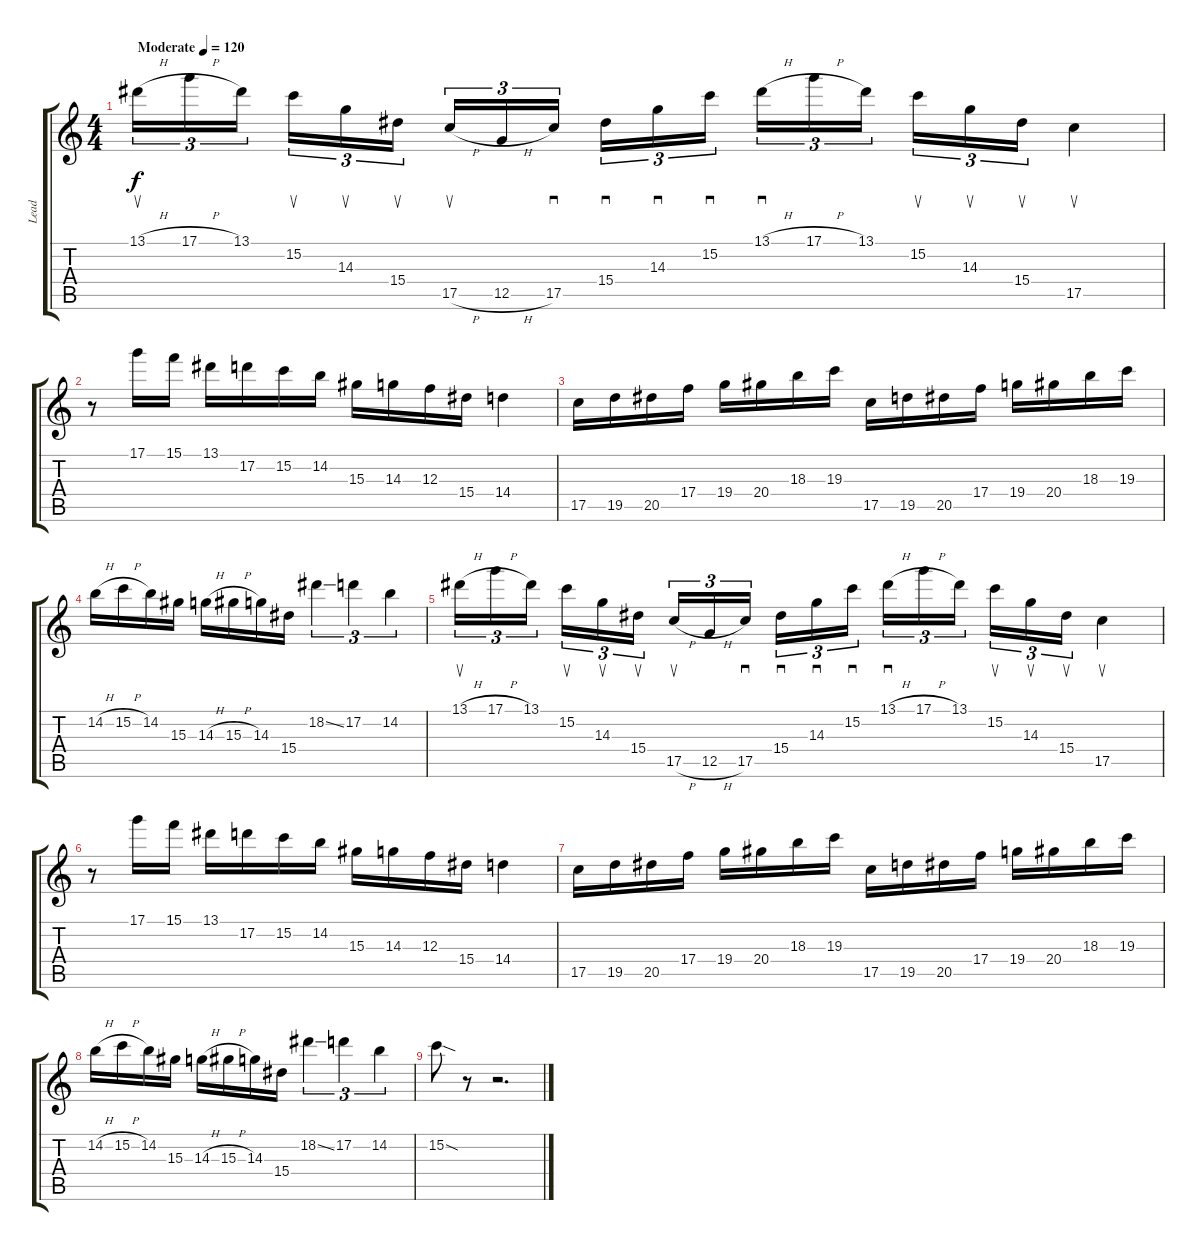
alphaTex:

\track ("Lead" "Lead") {instrument overdrivenguitar}
\staff {score tabs}
\tuning (D4 A3 F3 C3 G2 C2) {hide}
\ts (4 4)
\tempo (120 "Moderate")
\clef g2
\ks c
13.1{h}.16{su tu (3 2) dy f instrument overdrivenguitar} 17.1{h}.16{tu (3 2)} 13.1.16{tu (3 2) beam splitsecondary} 15.2.16{su tu (3 2)} 14.3.16{su tu (3 2)} 15.4.16{su tu (3 2)} 17.5{h}.16{su tu (3 2)} 12.5{h}.16{tu (3 2)} 17.5.16{sd tu (3 2) beam splitsecondary} 15.4.16{sd tu (3 2)} 14.3.16{sd tu (3 2)} 15.2.16{sd tu (3 2)} 13.1{h}.16{sd tu (3 2)} 17.1{h}.16{tu (3 2)} 13.1.16{tu (3 2) beam splitsecondary} 15.2.16{su tu (3 2)} 14.3.16{su tu (3 2)} 15.4.16{su tu (3 2)} 17.5.4{su} |
r.8 17.1.16 15.1.16 13.1.16 17.2.16 15.2.16 14.2.16 15.3.16 14.3.16 12.3.16 15.4.16 14.4.4 |
17.5.16 19.5.16 20.5.16 17.4.16 19.4.16 20.4.16 18.3.16 19.3.16 17.5.16 19.5.16 20.5.16 17.4.16 19.4.16 20.4.16 18.3.16 19.3.16 |
14.2{h}.16 15.2{h}.16 14.2.16 15.3.16 14.3{h}.16 15.3{h}.16 14.3.16 15.4.16 18.2{ss}.4{tu (3 2)} 17.2.4{tu (3 2)} 14.2.4{tu (3 2)} |
13.1{h}.16{su tu (3 2)} 17.1{h}.16{tu (3 2)} 13.1.16{tu (3 2) beam splitsecondary} 15.2.16{su tu (3 2)} 14.3.16{su tu (3 2)} 15.4.16{su tu (3 2)} 17.5{h}.16{su tu (3 2)} 12.5{h}.16{tu (3 2)} 17.5.16{sd tu (3 2) beam splitsecondary} 15.4.16{sd tu (3 2)} 14.3.16{sd tu (3 2)} 15.2.16{sd tu (3 2)} 13.1{h}.16{sd tu (3 2)} 17.1{h}.16{tu (3 2)} 13.1.16{tu (3 2) beam splitsecondary} 15.2.16{su tu (3 2)} 14.3.16{su tu (3 2)} 15.4.16{su tu (3 2)} 17.5.4{su} |
r.8 17.1.16 15.1.16 13.1.16 17.2.16 15.2.16 14.2.16 15.3.16 14.3.16 12.3.16 15.4.16 14.4.4 |
17.5.16 19.5.16 20.5.16 17.4.16 19.4.16 20.4.16 18.3.16 19.3.16 17.5.16 19.5.16 20.5.16 17.4.16 19.4.16 20.4.16 18.3.16 19.3.16 |
14.2{h}.16 15.2{h}.16 14.2.16 15.3.16 14.3{h}.16 15.3{h}.16 14.3.16 15.4.16 18.2{ss}.4{tu (3 2)} 17.2.4{tu (3 2)} 14.2.4{tu (3 2)} |
15.2{sod}.8 r.8 r.2{d}
